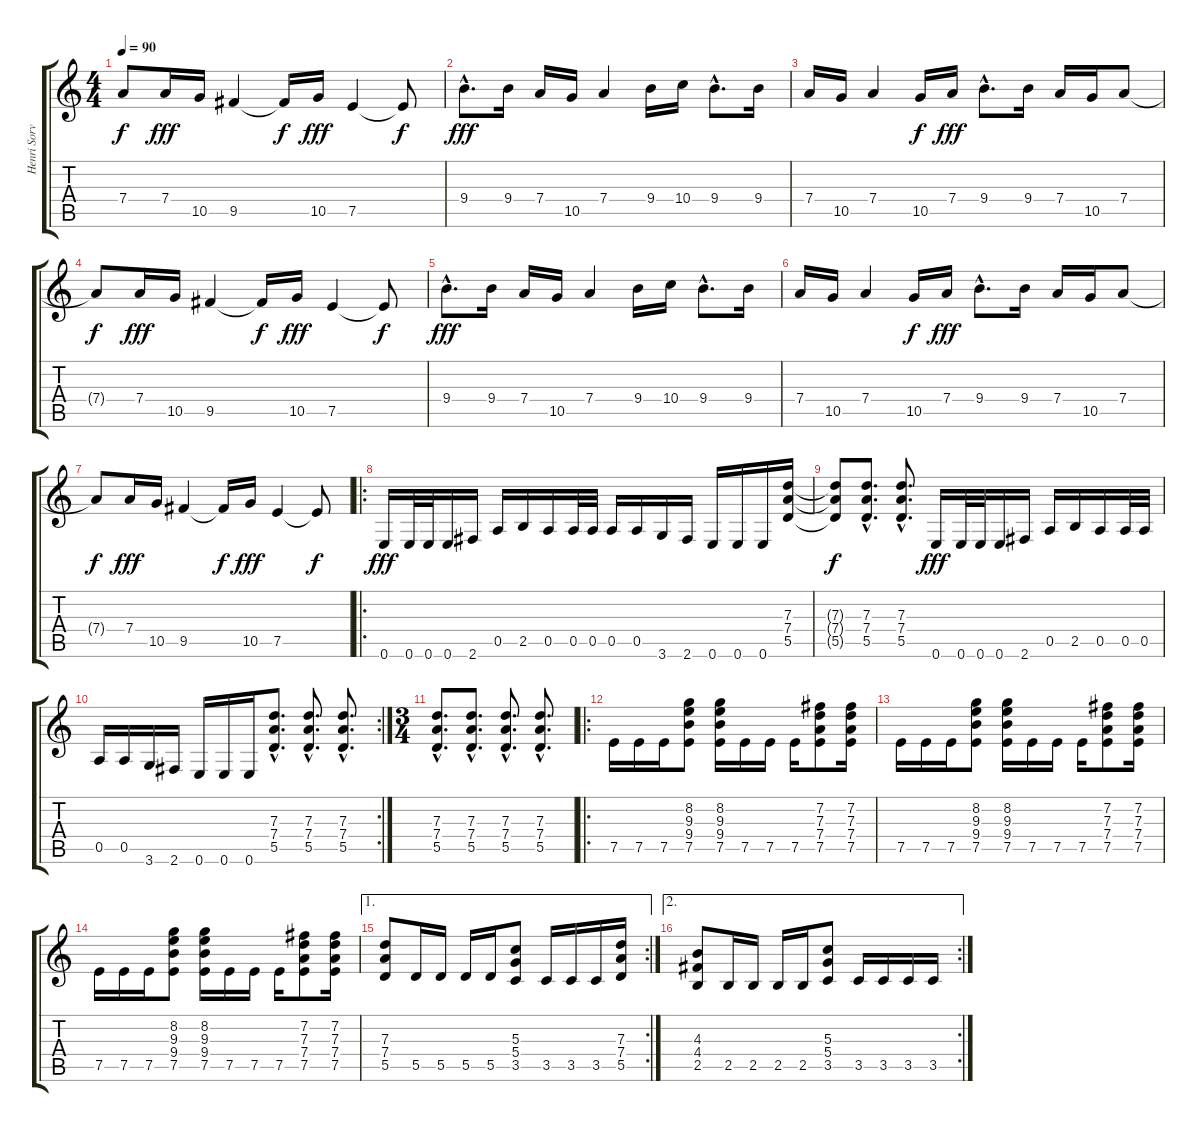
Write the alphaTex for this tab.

\track ("Henri Sorvali" "Henri Sorv") {instrument overdrivenguitar}
\staff {score tabs}
\tuning (E4 B3 G3 D3 A2 E2) {hide}
\ts (4 4)
\tempo 90
\clef g2
\ks c
7.4{t}.8{dy f} 7.4.16{dy fff} 10.5.16 9.5.4 9.5{t}.16{dy f} 10.5.16{dy fff} 7.5.4 7.5{t}.8{dy f} |
9.4{hac}.8{d dy fff instrument overdrivenguitar} 9.4.16 7.4.16 10.5.16 7.4.4 9.4.16 10.4.16 9.4{hac}.8{d} 9.4.16 |
7.4.16 10.5.16 7.4.4 10.5.16{dy f} 7.4.16{dy fff} 9.4{hac}.8{d} 9.4.16 7.4.16 10.5.16 7.4.8 |
7.4{t}.8{dy f} 7.4.16{dy fff} 10.5.16 9.5.4 9.5{t}.16{dy f} 10.5.16{dy fff} 7.5.4 7.5{t}.8{dy f} |
9.4{hac}.8{d dy fff} 9.4.16 7.4.16 10.5.16 7.4.4 9.4.16 10.4.16 9.4{hac}.8{d} 9.4.16 |
7.4.16 10.5.16 7.4.4 10.5.16{dy f} 7.4.16{dy fff} 9.4{hac}.8{d} 9.4.16 7.4.16 10.5.16 7.4.8 |
7.4{t}.8{dy f} 7.4.16{dy fff} 10.5.16 9.5.4 9.5{t}.16{dy f} 10.5.16{dy fff} 7.5.4 7.5{t}.8{dy f} |
\ro
0.6.16{dy fff volume 16 balance 11 instrument overdrivenguitar} 0.6.32 0.6.32 0.6.16 2.6.16 0.5.16 2.5.16 0.5.16 0.5.32 0.5.32 0.5.16 0.5.16 3.6.16 2.6.16 0.6.16 0.6.16 0.6.16 (7.3 7.4 5.5).16 |
(7.3{t} 7.4{t} 5.5{t}).8{dy f} (7.3{hac} 7.4{hac} 5.5{hac}).8{d} (7.3{hac} 7.4{hac} 5.5{hac}).8{d} 0.6.16{dy fff} 0.6.32 0.6.32 0.6.16 2.6.16 0.5.16 2.5.16 0.5.16 0.5.32 0.5.32 |
\rc 2
0.5.16 0.5.16 3.6.16 2.6.16 0.6.16 0.6.16 0.6.16 (7.3{hac} 7.4{hac} 5.5{hac}).8{d} (7.3{hac} 7.4{hac} 5.5{hac}).8{d} (7.3{hac} 7.4{hac} 5.5{hac}).8{d} |
\ts (3 4)
(7.3{hac} 7.4{hac} 5.5{hac}).8{d} (7.3{hac} 7.4{hac} 5.5{hac}).8{d} (7.3{hac} 7.4{hac} 5.5{hac}).8{d} (7.3{hac} 7.4{hac} 5.5{hac}).8{d} |
\ro
7.5.16{volume 16 balance 11 instrument overdrivenguitar} 7.5.16 7.5.16 (8.2 9.3 9.4 7.5).8 (8.2 9.3 9.4 7.5).16 7.5.16 7.5.16 7.5.16 (7.2 7.3 7.4 7.5).8 (7.2 7.3 7.4 7.5).16 |
7.5.16 7.5.16 7.5.16 (8.2 9.3 9.4 7.5).8 (8.2 9.3 9.4 7.5).16 7.5.16 7.5.16 7.5.16 (7.2 7.3 7.4 7.5).8 (7.2 7.3 7.4 7.5).16 |
7.5.16 7.5.16 7.5.16 (8.2 9.3 9.4 7.5).8 (8.2 9.3 9.4 7.5).16 7.5.16 7.5.16 7.5.16 (7.2 7.3 7.4 7.5).8 (7.2 7.3 7.4 7.5).16 |
\ae 1
\rc 2
(7.3 7.4 5.5).8 5.5.16 5.5.16 5.5.16 5.5.16 (5.3 5.4 3.5).8 3.5.16 3.5.16 3.5.16 (7.3 7.4 5.5).16 |
\ae 2
\rc 2
(4.3 4.4 2.5).8 2.5.16 2.5.16 2.5.16 2.5.16 (5.3 5.4 3.5).8 3.5.16 3.5.16 3.5.16 3.5.16
